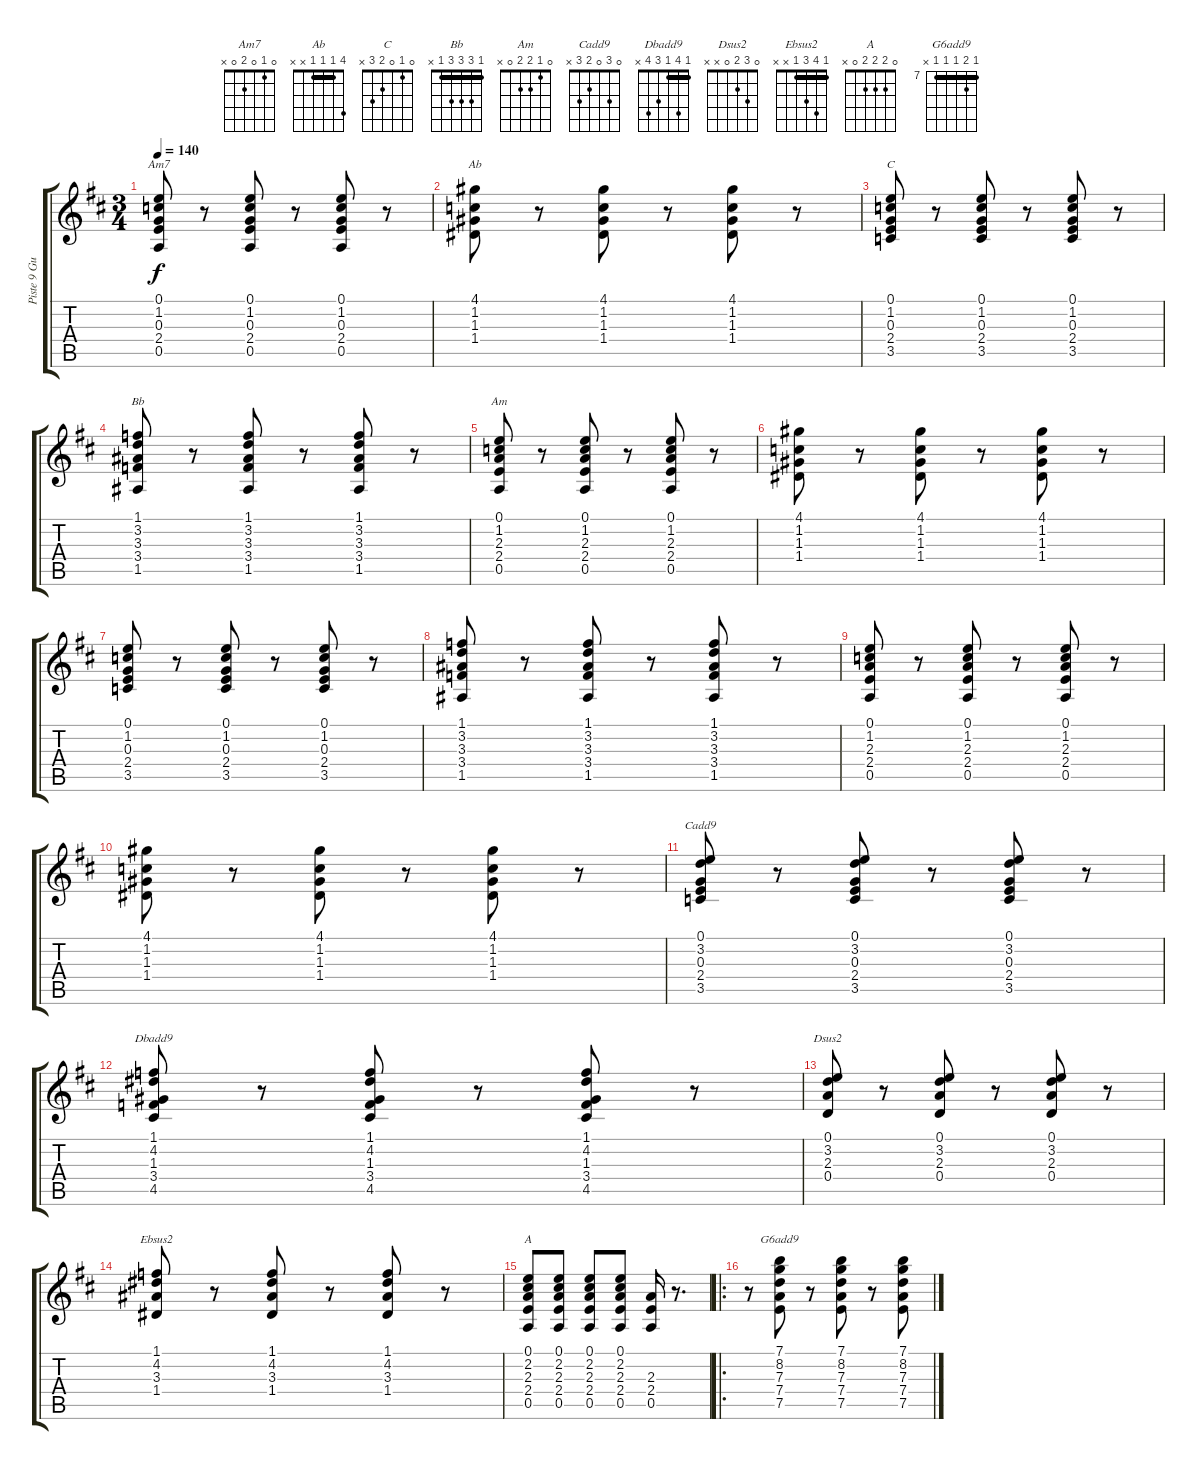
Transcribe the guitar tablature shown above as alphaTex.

\track ("Piste 9 Guitare 2" "Piste 9 Gu") {instrument electricguitarclean}
\staff {score tabs}
\tuning (E4 B3 G3 D3 A2 E2) {hide}
\chord ("Am7" 0 1 0 2 0 x)
\chord ("Ab" 4 1 1 1 x x) {barre 1}
\chord ("C" 0 1 0 2 3 x)
\chord ("Bb" 1 3 3 3 1 x) {barre 1}
\chord ("Am" 0 1 2 2 0 x)
\chord ("Cadd9" 0 3 0 2 3 x)
\chord ("Dbadd9" 1 4 1 3 4 x) {barre 1}
\chord ("Dsus2" 0 3 2 0 x x)
\chord ("Ebsus2" 1 4 3 1 x x) {barre 1}
\chord ("A" 0 2 2 2 0 x)
\chord ("G6add9" 7 8 7 7 7 x) {firstfret 7 barre 7}
\ts (3 4)
\tempo 140
\clef g2
\ks d
(0.1 1.2 0.3 2.4 0.5).8{ch "Am7" dy f} r.8 (0.1 1.2 0.3 2.4 0.5).8 r.8 (0.1 1.2 0.3 2.4 0.5).8 r.8 |
(4.1 1.2 1.3 1.4).8{ch "Ab"} r.8 (4.1 1.2 1.3 1.4).8 r.8 (4.1 1.2 1.3 1.4).8 r.8 |
(0.1 1.2 0.3 2.4 3.5).8{ch "C"} r.8 (0.1 1.2 0.3 2.4 3.5).8 r.8 (0.1 1.2 0.3 2.4 3.5).8 r.8 |
(1.1 3.2 3.3 3.4 1.5).8{ch "Bb"} r.8 (1.1 3.2 3.3 3.4 1.5).8 r.8 (1.1 3.2 3.3 3.4 1.5).8 r.8 |
(0.1 1.2 2.3 2.4 0.5).8{ch "Am"} r.8 (0.1 1.2 2.3 2.4 0.5).8 r.8 (0.1 1.2 2.3 2.4 0.5).8 r.8 |
(4.1 1.2 1.3 1.4).8 r.8 (4.1 1.2 1.3 1.4).8 r.8 (4.1 1.2 1.3 1.4).8 r.8 |
(0.1 1.2 0.3 2.4 3.5).8 r.8 (0.1 1.2 0.3 2.4 3.5).8 r.8 (0.1 1.2 0.3 2.4 3.5).8 r.8 |
(1.1 3.2 3.3 3.4 1.5).8 r.8 (1.1 3.2 3.3 3.4 1.5).8 r.8 (1.1 3.2 3.3 3.4 1.5).8 r.8 |
(0.1 1.2 2.3 2.4 0.5).8 r.8 (0.1 1.2 2.3 2.4 0.5).8 r.8 (0.1 1.2 2.3 2.4 0.5).8 r.8 |
(4.1 1.2 1.3 1.4).8 r.8 (4.1 1.2 1.3 1.4).8 r.8 (4.1 1.2 1.3 1.4).8 r.8 |
(0.1 3.2 0.3 2.4 3.5).8{ch "Cadd9"} r.8 (0.1 3.2 0.3 2.4 3.5).8 r.8 (0.1 3.2 0.3 2.4 3.5).8 r.8 |
(1.1 4.2 1.3 3.4 4.5).8{ch "Dbadd9"} r.8 (1.1 4.2 1.3 3.4 4.5).8 r.8 (1.1 4.2 1.3 3.4 4.5).8 r.8 |
(0.1 3.2 2.3 0.4).8{ch "Dsus2"} r.8 (0.1 3.2 2.3 0.4).8 r.8 (0.1 3.2 2.3 0.4).8 r.8 |
(1.1 4.2 3.3 1.4).8{ch "Ebsus2"} r.8 (1.1 4.2 3.3 1.4).8 r.8 (1.1 4.2 3.3 1.4).8 r.8 |
(0.1 2.2 2.3 2.4 0.5).8{ch "A"} (0.1 2.2 2.3 2.4 0.5).8 (0.1 2.2 2.3 2.4 0.5).8 (0.1 2.2 2.3 2.4 0.5).8 (2.3 2.4 0.5).16 r.8{d} |
\ro
r.8{volume 8 balance 16 instrument electricguitarclean} (7.1 8.2 7.3 7.4 7.5).8{ch "G6add9"} r.8 (7.1 8.2 7.3 7.4 7.5).8 r.8 (7.1 8.2 7.3 7.4 7.5).8
